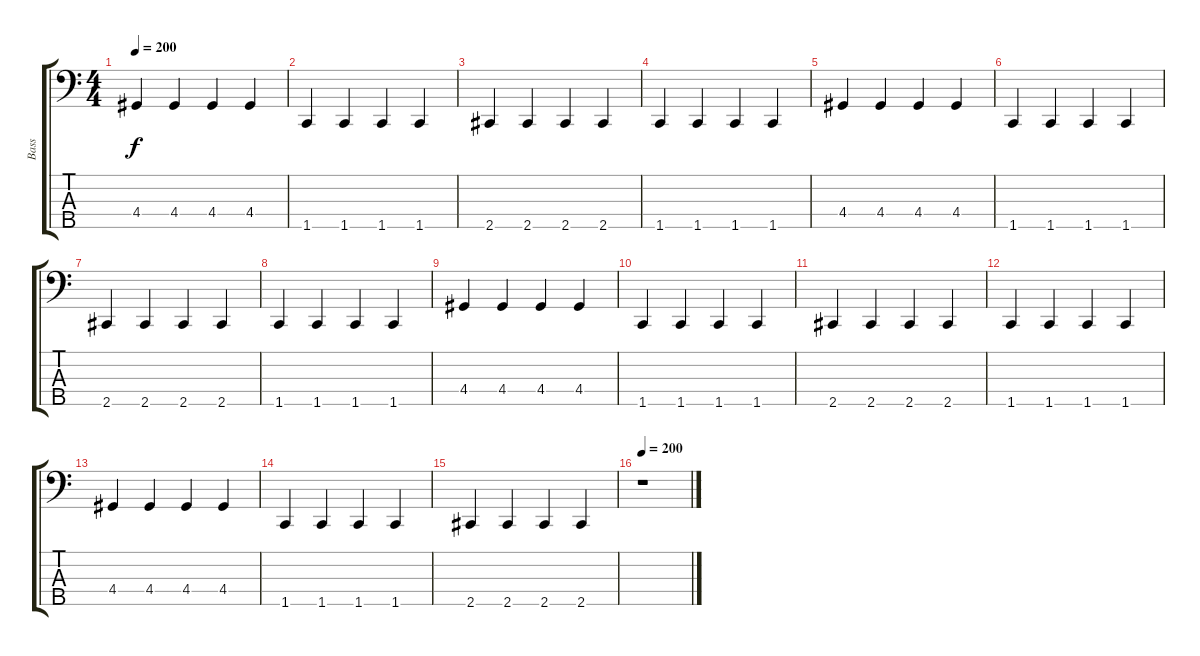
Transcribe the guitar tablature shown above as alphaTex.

\track ("Bass" "Bass") {instrument electricbasspick}
\staff {score tabs}
\tuning (G2 D2 A1 E1 B0) {hide}
\ts (4 4)
\tempo 200
\clef f4
\ks c
4.4.4{dy f} 4.4.4 4.4.4 4.4.4 |
1.5.4 1.5.4 1.5.4 1.5.4 |
2.5.4 2.5.4 2.5.4 2.5.4 |
1.5.4 1.5.4 1.5.4 1.5.4 |
4.4.4 4.4.4 4.4.4 4.4.4 |
1.5.4 1.5.4 1.5.4 1.5.4 |
2.5.4 2.5.4 2.5.4 2.5.4 |
1.5.4 1.5.4 1.5.4 1.5.4 |
4.4.4 4.4.4 4.4.4 4.4.4 |
1.5.4 1.5.4 1.5.4 1.5.4 |
2.5.4 2.5.4 2.5.4 2.5.4 |
1.5.4 1.5.4 1.5.4 1.5.4 |
4.4.4 4.4.4 4.4.4 4.4.4 |
1.5.4 1.5.4 1.5.4 1.5.4 |
2.5.4 2.5.4 2.5.4 2.5.4 |
\tempo 200
r.1
